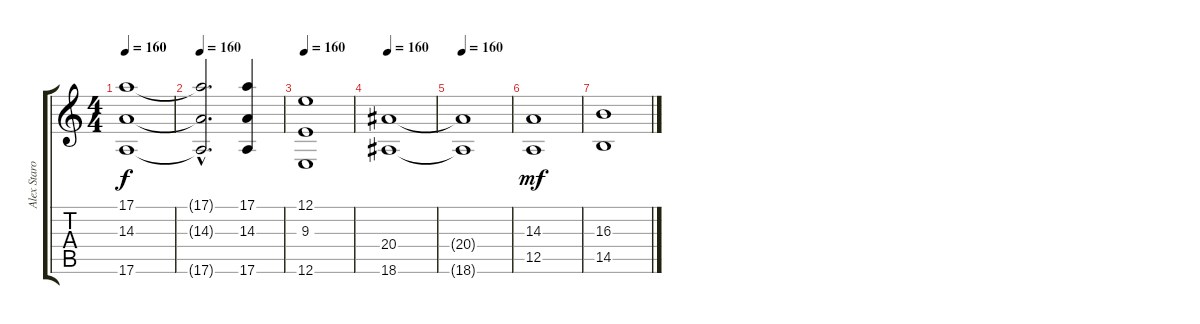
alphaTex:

\track ("Alex Staropoli (Key 2)" "Alex Staro") {instrument stringensemble1}
\staff {score tabs}
\tuning (E4 B3 G3 D3 A2 E2) {hide}
\ts (4 4)
\tempo 160
\clef g2
\ks c
(17.1 14.3 17.6).1{dy f} |
\tempo 160
(17.1{hac t} 14.3{hac t} 17.6{hac t}).2{d} (17.1 14.3 17.6).4 |
\tempo 160
(12.1 9.3 12.6).1 |
\tempo 160
(20.4 18.6).1 |
\tempo 160
(20.4{t} 18.6{t}).1 |
(14.3 12.5).1{dy mf} |
(16.3 14.5).1
